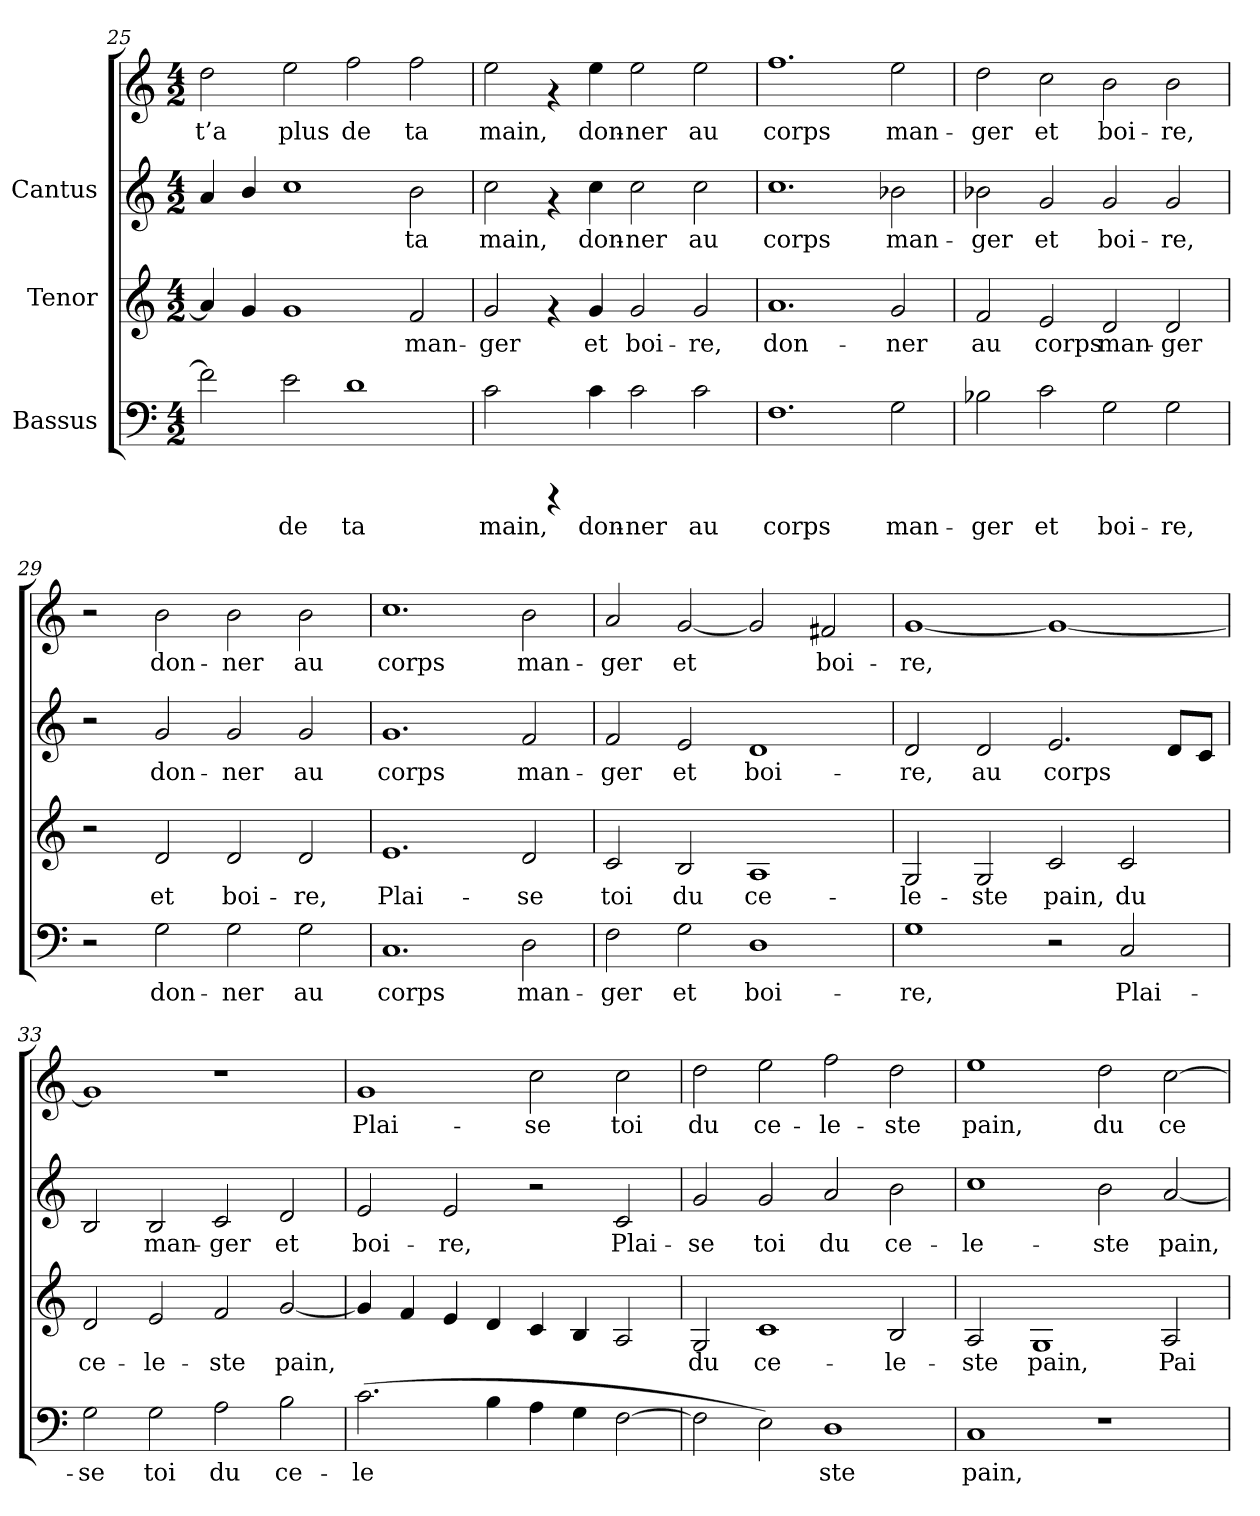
**kern	**text	**kern	**text	**kern	**text	**kern	**text
*part3	*part3	*part2	*part2	*part1	*part1	*part1	*part1
*staff4	*staff4	*staff3	*staff3	*staff2	*staff2	*staff1	*staff1
*I"Bassus	*	*I"Tenor	*	*I"Cantus	*	*	*
*clefF4	*	*clefG2	*	*clefG2	*	*clefG2	*
*M4/2	*	*M4/2	*	*M4/2	*	*M4/2	*
=25	=25	=25	=25	=25	=25	=25	=25
!	!LO:LY:b:cj	!	!LO:LY:b:cj	!	!LO:LY:b:cj	!	!LO:LY:b:cj
2f\]	.	4a/]	.	4a/	.	2dd\	t’a
!	!	!	!LO:LY:b:cj	!	!LO:LY:b:cj	!	!
.	.	4g/	.	4b/	.	.	.
!	!LO:LY:b:cj	!	!LO:LY:b:cj	!	!LO:LY:b:cj	!	!LO:LY:b:cj
2e\	de	1g	.	1cc	.	2ee\	plus
!	!LO:LY:b:cj	!	!	!	!	!	!LO:LY:b:cj
1d	ta	.	.	.	.	2ff\	de
!	!	!	!LO:LY:b:cj	!	!LO:LY:b:cj	!	!LO:LY:b:cj
.	.	2f/	man-	2b\	ta	2ff\	ta
=26	=26	=26	=26	=26	=26	=26	=26
!	!LO:LY:b:cj	!	!LO:LY:b:cj	!	!LO:LY:b:cj	!	!LO:LY:b:cj
2c\	main,	2g/	-ger	2cc\	main,	2ee\	main,
4rCCC	.	4rf	.	4rf	.	4rf	.
!	!LO:LY:b:cj	!	!LO:LY:b:cj	!	!LO:LY:b:cj	!	!LO:LY:b:cj
4c\	don-	4g/	et	4cc\	don-	4ee\	don-
!	!LO:LY:b:cj	!	!LO:LY:b:cj	!	!LO:LY:b:cj	!	!LO:LY:b:cj
2c\	-ner	2g/	boi-	2cc\	-ner	2ee\	-ner
!	!LO:LY:b:cj	!	!LO:LY:b:cj	!	!LO:LY:b:cj	!	!LO:LY:b:cj
2c\	au	2g/	-re,	2cc\	au	2ee\	au
=27	=27	=27	=27	=27	=27	=27	=27
!	!LO:LY:b:cj	!	!LO:LY:b:cj	!	!LO:LY:b:cj	!	!LO:LY:b:cj
1.F	corps	1.a	don-	1.cc	-corps	1.ff	corps
!	!LO:LY:b:cj	!	!LO:LY:b:cj	!	!LO:LY:b:cj	!	!LO:LY:b:cj
2G\	man-	2g/	-ner	2b-X\	man-	2ee\	man-
!!LO:LB:g=z
=28	=28	=28	=28	=28	=28	=28	=28
!	!LO:LY:b:cj	!	!LO:LY:b:cj	!	!LO:LY:b:cj	!	!LO:LY:b:cj
2B-X\	-ger	2f/	au	2b-X\	ger	2dd\	-ger
!	!LO:LY:b:cj	!	!LO:LY:b:cj	!	!LO:LY:b:cj	!	!LO:LY:b:cj
2c\	et	2e/	corps	2g/	et	2cc\	et
!	!LO:LY:b:cj	!	!LO:LY:b:cj	!	!LO:LY:b:cj	!	!LO:LY:b:cj
2G\	boi-	2d/	man-	2g/	boi-	2b\	boi-
!	!LO:LY:b:cj	!	!LO:LY:b:cj	!	!LO:LY:b:cj	!	!LO:LY:b:cj
2G\	-re,	2d/	-ger	2g/	-re,	2b\	-re,
=29	=29	=29	=29	=29	=29	=29	=29
2r	.	2r	.	2r	.	2r	.
!	!LO:LY:b:cj	!	!LO:LY:b:cj	!	!LO:LY:b:cj	!	!LO:LY:b:cj
2G\	don-	2d/	et	2g/	don-	2b\	don-
!	!LO:LY:b:cj	!	!LO:LY:b:cj	!	!LO:LY:b:cj	!	!LO:LY:b:cj
2G\	-ner	2d/	boi-	2g/	-ner	2b\	-ner
!	!LO:LY:b:cj	!	!LO:LY:b:cj	!	!LO:LY:b:cj	!	!LO:LY:b:cj
2G\	au	2d/	-re,	2g/	au	2b\	au
=30	=30	=30	=30	=30	=30	=30	=30
!	!LO:LY:b:cj	!	!LO:LY:b:cj	!	!LO:LY:b:cj	!	!LO:LY:b:cj
1.C	corps	1.e	Plai-	1.g	-corps	1.cc	corps
!	!LO:LY:b:cj	!	!LO:LY:b:cj	!	!LO:LY:b:cj	!	!LO:LY:b:cj
2D\	man-	2d/	-se	2f/	man-	2b\	man-
=31	=31	=31	=31	=31	=31	=31	=31
!	!LO:LY:b:cj	!	!LO:LY:b:cj	!	!LO:LY:b:cj	!	!LO:LY:b:cj
2F\	-ger	2c/	toi	2f/	-ger	2a/	-ger
!	!LO:LY:b:cj	!	!LO:LY:b:cj	!	!LO:LY:b:cj	!	!LO:LY:b:cj
2G\	et	2B/	du	2e/	et	[<2g/	et
!	!LO:LY:b:cj	!	!LO:LY:b:cj	!	!LO:LY:b:cj	!	!LO:LY:b:cj
1D	boi-	1A	ce-	1d	boi-	2g/]	.
!	!	!	!	!	!	!	!LO:LY:b:cj
.	.	.	.	.	.	2f#X/	boi-
!!LO:PB:g=z
=32	=32	=32	=32	=32	=32	=32	=32
!	!LO:LY:b:cj	!	!LO:LY:b:cj	!	!LO:LY:b:cj	!	!LO:LY:b:cj
1G	-re,	2G/	-le-	2d/	re,	[<1g	-re,
!	!	!	!LO:LY:b:cj	!	!LO:LY:b:cj	!	!
.	.	2G/	-ste	2d/	au	.	.
!	!	!	!LO:LY:b:cj	!	!LO:LY:b:cj	!	!LO:LY:b:cj
2r	.	2c/	pain,	2.e/	corps	1g_<	.
!	!LO:LY:b:cj	!	!LO:LY:b:cj	!	!	!	!
2C/	Plai-	2c/	du	.	.	.	.
!	!	!	!	!	!LO:LY:b:cj	!	!
.	.	.	.	8d/L	.	.	.
!	!	!	!	!	!LO:LY:b:cj	!	!
.	.	.	.	8c/J	.	.	.
=33	=33	=33	=33	=33	=33	=33	=33
!	!LO:LY:b:cj	!	!LO:LY:b:cj	!	!LO:LY:b:cj	!	!
2G\	-se	2d/	ce-	2B/	.	1g]	.
!	!LO:LY:b:cj	!	!LO:LY:b:cj	!	!LO:LY:b:cj	!	!
2G\	toi	2e/	-le-	2B/	man-	.	.
!	!LO:LY:b:cj	!	!LO:LY:b:cj	!	!LO:LY:b:cj	!	!
2A\	du	2f/	-ste	2c/	-ger	1r	.
!	!LO:LY:b:cj	!	!LO:LY:b:cj	!	!LO:LY:b:cj	!	!
2B\	ce-	[<2g/	pain,	2d/	et	.	.
=34	=34	=34	=34	=34	=34	=34	=34
!	!LO:LY:b:cj	!	!	!	!LO:LY:b:cj	!	!LO:LY:b:cj
(>2.c\	-le-	4g/]	.	2e/	boi-	1g	Plai-
.	.	4f/	.	.	.	.	.
!	!	!	!	!	!LO:LY:b:cj	!	!
.	.	4e/	.	2e/	-re,	.	.
!	!LO:LY:b:cj	!	!	!	!	!	!
4B\	--	4d/	.	.	.	.	.
!	!LO:LY:b:cj	!	!	!	!	!	!LO:LY:b:cj
4A\	--	4c/	.	2r	.	2cc\	-se
!	!LO:LY:b:cj	!	!	!	!	!	!
4G\	--	4B/	.	.	.	.	.
!	!LO:LY:b:cj	!	!	!	!LO:LY:b:cj	!	!LO:LY:b:cj
[>2F\	--	2A/	.	2c/	Plai-	2cc\	toi
=35	=35	=35	=35	=35	=35	=35	=35
!	!LO:LY:b:cj	!	!LO:LY:b:cj	!	!LO:LY:b:cj	!	!LO:LY:b:cj
2F\]	-	2G/	du	2g/	se	2dd\	-du
!	!LO:LY:b:cj	!	!LO:LY:b:cj	!	!LO:LY:b:cj	!	!LO:LY:b:cj
2E\)	.	1c	ce-	2g/	toi	2ee\	ce-
!	!LO:LY:b:cj	!	!	!	!LO:LY:b:cj	!	!LO:LY:b:cj
1D	ste	.	.	2a/	du	2ff\	-le-
!	!	!	!LO:LY:b:cj	!	!LO:LY:b:cj	!	!LO:LY:b:cj
.	.	2B/	-le-	2b\	ce-	2dd\	-ste
!!LO:LB:g=z
=36	=36	=36	=36	=36	=36	=36	=36
!	!LO:LY:b:cj	!	!LO:LY:b:cj	!	!LO:LY:b:cj	!	!LO:LY:b:cj
1C	pain,	2A/	-ste	1cc	-le-	1ee	-pain,
!	!	!	!LO:LY:b:cj	!	!	!	!
.	.	1G	pain,	.	.	.	.
!	!	!	!	!	!LO:LY:b:cj	!	!LO:LY:b:cj
1r	.	.	.	2b\	-ste	2dd\	du
!	!	!	!LO:LY:b:cj	!	!LO:LY:b:cj	!	!LO:LY:b:cj
.	.	2A/	Pai-	[<2a/	pain,	[>2cc\	ce-
=	=	=	=	=	=	=	=
*-	*-	*-	*-	*-	*-	*-	*-
